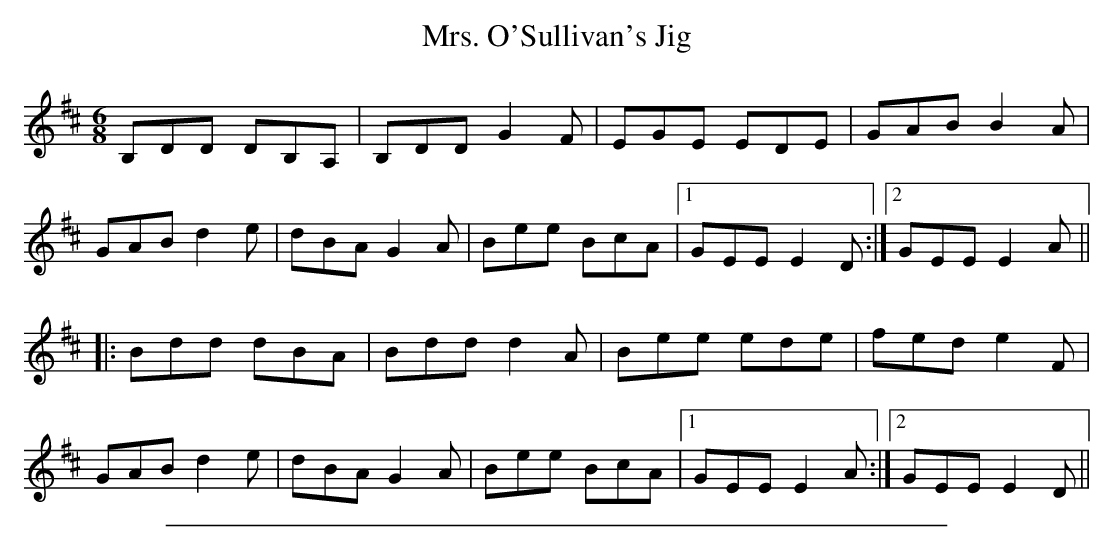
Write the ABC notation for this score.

X:1
T: Mrs. O'Sullivan's Jig
M:6/8
K:Bm
B,DD DB,A,|B,DD G2F|EGE EDE|GAB B2A|
GAB d2e|dBA G2A|Bee BcA|1 GEE E2D:|2 GEE E2A||
|:Bdd dBA|Bdd d2A|Bee ede|fed e2F|
GAB d2e|dBA G2A|Bee BcA|1 GEE E2A:|2 GEE E2D||
